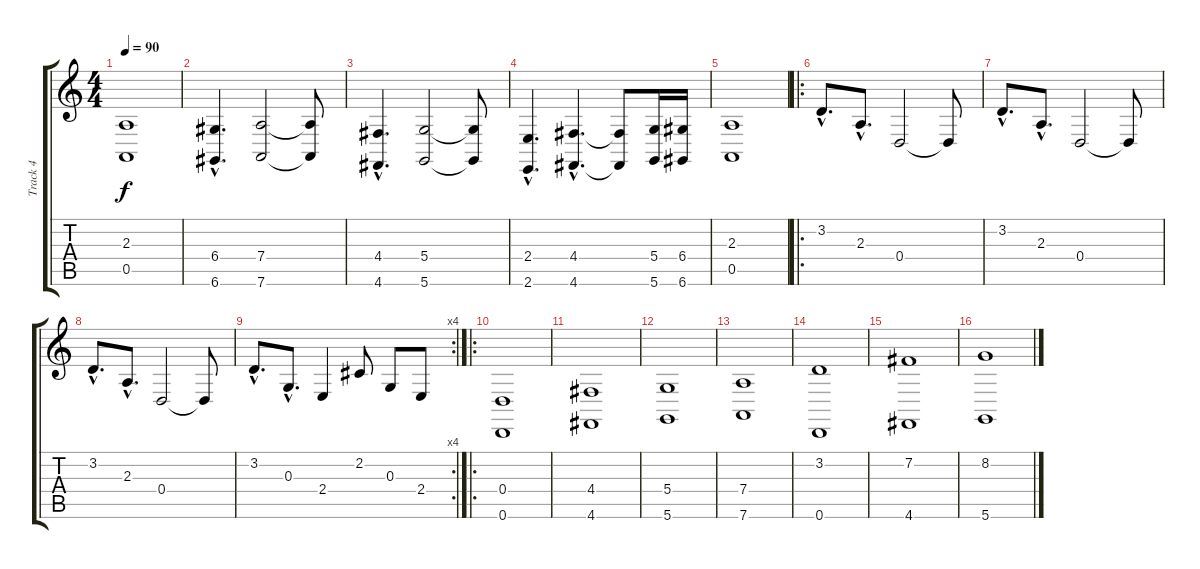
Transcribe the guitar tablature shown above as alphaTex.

\track ("Track 4" "Track 4") {instrument choiraahs}
\staff {score tabs}
\tuning (E4 B3 G3 D3 A2 D2) {hide}
\ts (4 4)
\tempo 90
\clef g2
\ks c
(2.3{t} 0.5{t}).1{dy f} |
(6.4{hac} 6.6{hac}).4{d balance 4} (7.4 7.6).2{balance 12} (7.4{t} 7.6{t}).8 |
(4.4{hac} 4.6{hac}).4{d balance 4} (5.4 5.6).2{balance 12} (5.4{t} 5.6{t}).8 |
(2.4{hac} 2.6{hac}).4{d balance 4} (4.4{hac} 4.6{hac}).4{d balance 12} (4.4{t} 4.6{t}).8 (5.4 5.6).16{balance 8} (6.4 6.6).16 |
(2.3 0.5).1 |
\ro
3.2{hac}.8{d balance 15} 2.3{hac}.8{d balance 8} 0.4.2{balance 1} 0.4{t}.8 |
3.2{hac}.8{d balance 15} 2.3{hac}.8{d balance 8} 0.4.2{balance 1} 0.4{t}.8 |
3.2{hac}.8{d balance 15} 2.3{hac}.8{d balance 8} 0.4.2{balance 1} 0.4{t}.8 |
\rc 4
3.2{hac}.8{d balance 15} 0.3{hac}.8{d balance 8} 2.4.4{balance 1} 2.2.8{balance 8} 0.3.8{balance 1} 2.4.8{balance 15} |
\ro
(0.4 0.6).1{balance 8} |
(4.4 4.6).1{balance 4} |
(5.4 5.6).1{balance 12} |
(7.4 7.6).1{balance 8} |
(3.2 0.6).1 |
(7.2 4.6).1{balance 4} |
(8.2 5.6).1{balance 12}
